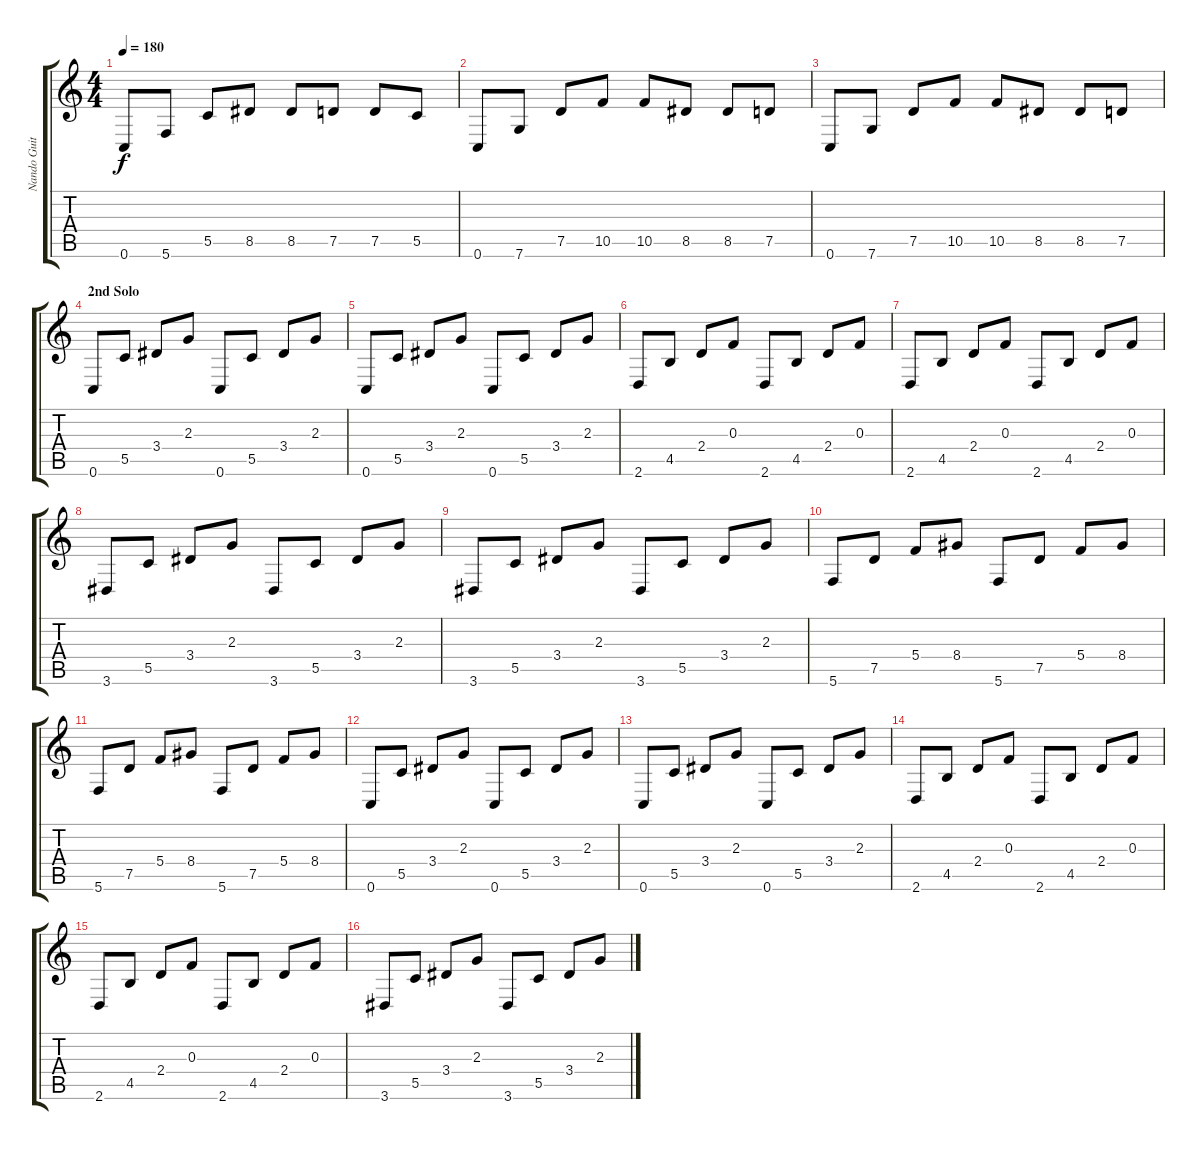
\track ("Nando Guitar 2" "Nando Guit") {instrument overdrivenguitar}
\staff {score tabs}
\tuning (D4 A3 F3 C3 G2 C2) {hide}
\ts (4 4)
\tempo 180
\clef g2
\ks c
0.6.8{dy f} 5.6.8 5.5.8 8.5.8 8.5.8 7.5.8 7.5.8 5.5.8 |
0.6.8 7.6.8 7.5.8 10.5.8 10.5.8 8.5.8 8.5.8 7.5.8 |
0.6.8 7.6.8 7.5.8 10.5.8 10.5.8 8.5.8 8.5.8 7.5.8 |
\section ("" "2nd Solo")
0.6.8 5.5.8 3.4.8 2.3.8 0.6.8 5.5.8 3.4.8 2.3.8 |
0.6.8 5.5.8 3.4.8 2.3.8 0.6.8 5.5.8 3.4.8 2.3.8 |
2.6.8 4.5.8 2.4.8 0.3.8 2.6.8 4.5.8 2.4.8 0.3.8 |
2.6.8 4.5.8 2.4.8 0.3.8 2.6.8 4.5.8 2.4.8 0.3.8 |
3.6.8 5.5.8 3.4.8 2.3.8 3.6.8 5.5.8 3.4.8 2.3.8 |
3.6.8 5.5.8 3.4.8 2.3.8 3.6.8 5.5.8 3.4.8 2.3.8 |
5.6.8 7.5.8 5.4.8 8.4.8 5.6.8 7.5.8 5.4.8 8.4.8 |
5.6.8 7.5.8 5.4.8 8.4.8 5.6.8 7.5.8 5.4.8 8.4.8 |
0.6.8 5.5.8 3.4.8 2.3.8 0.6.8 5.5.8 3.4.8 2.3.8 |
0.6.8 5.5.8 3.4.8 2.3.8 0.6.8 5.5.8 3.4.8 2.3.8 |
2.6.8 4.5.8 2.4.8 0.3.8 2.6.8 4.5.8 2.4.8 0.3.8 |
2.6.8 4.5.8 2.4.8 0.3.8 2.6.8 4.5.8 2.4.8 0.3.8 |
3.6.8 5.5.8 3.4.8 2.3.8 3.6.8 5.5.8 3.4.8 2.3.8
